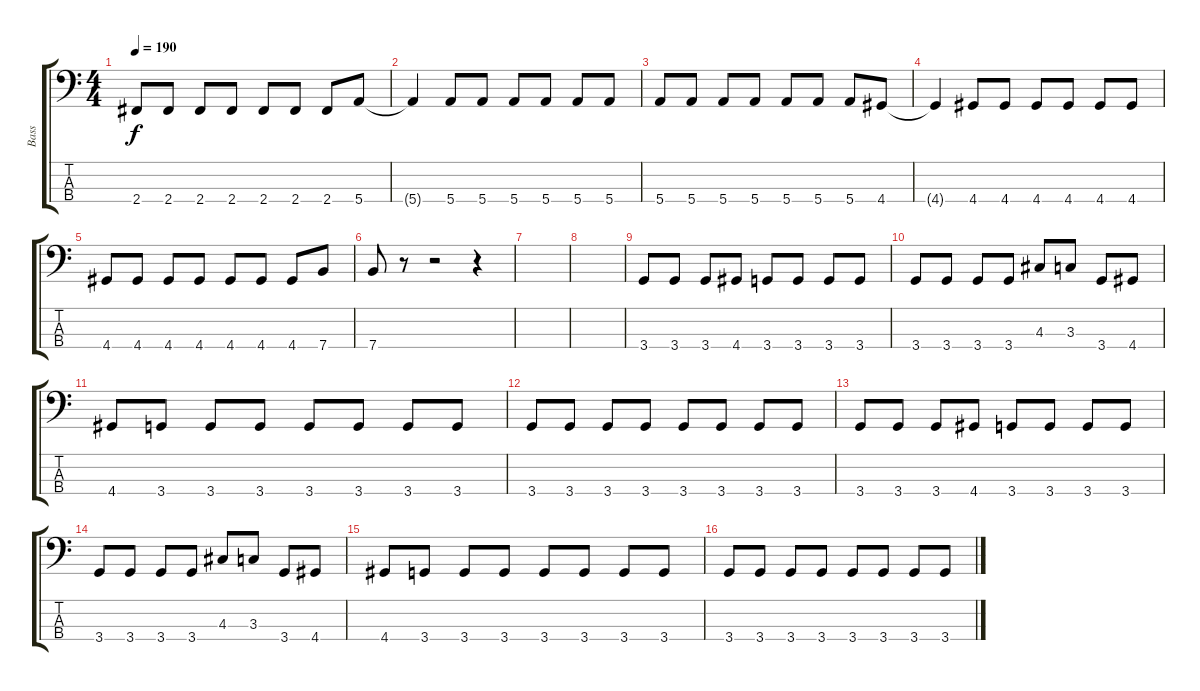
\track ("Bass" "Bass") {instrument electricbassfinger}
\staff {score tabs}
\tuning (G2 D2 A1 E1) {hide}
\ts (4 4)
\tempo 190
\clef f4
\ks c
2.4.8{dy f} 2.4.8 2.4.8 2.4.8 2.4.8 2.4.8 2.4.8 5.4.8 |
5.4{t}.4 5.4.8 5.4.8 5.4.8 5.4.8 5.4.8 5.4.8 |
5.4.8 5.4.8 5.4.8 5.4.8 5.4.8 5.4.8 5.4.8 4.4.8 |
4.4{t}.4 4.4.8 4.4.8 4.4.8 4.4.8 4.4.8 4.4.8 |
4.4.8 4.4.8 4.4.8 4.4.8 4.4.8 4.4.8 4.4.8 7.4.8 |
7.4.8 r.8 r.2 r.4 |
|
|
3.4.8 3.4.8 3.4.8 4.4.8 3.4.8 3.4.8 3.4.8 3.4.8 |
3.4.8 3.4.8 3.4.8 3.4.8 4.3.8 3.3.8 3.4.8 4.4.8 |
4.4.8 3.4.8 3.4.8 3.4.8 3.4.8 3.4.8 3.4.8 3.4.8 |
3.4.8 3.4.8 3.4.8 3.4.8 3.4.8 3.4.8 3.4.8 3.4.8 |
3.4.8 3.4.8 3.4.8 4.4.8 3.4.8 3.4.8 3.4.8 3.4.8 |
3.4.8 3.4.8 3.4.8 3.4.8 4.3.8 3.3.8 3.4.8 4.4.8 |
4.4.8 3.4.8 3.4.8 3.4.8 3.4.8 3.4.8 3.4.8 3.4.8 |
3.4.8 3.4.8 3.4.8 3.4.8 3.4.8 3.4.8 3.4.8 3.4.8
